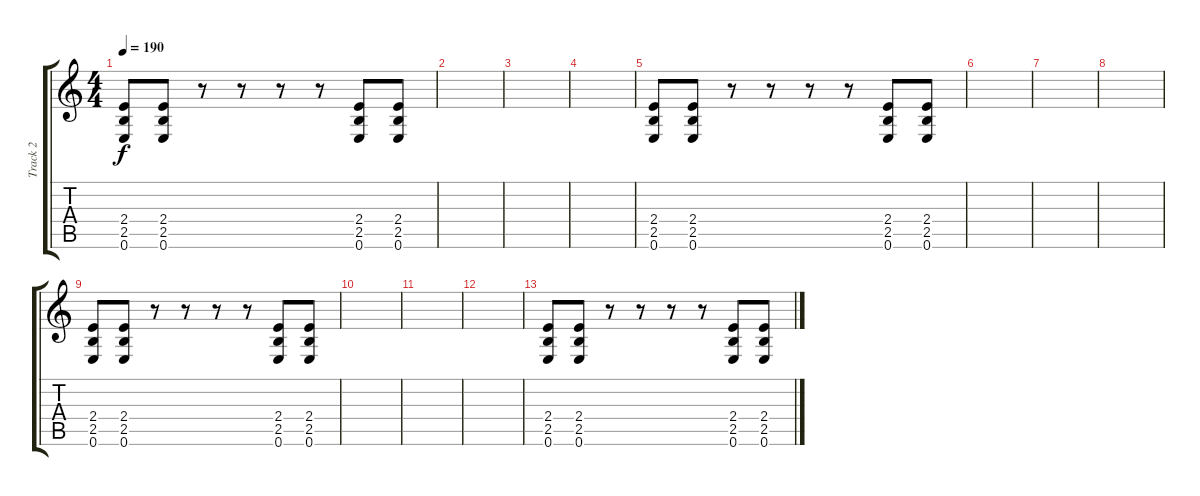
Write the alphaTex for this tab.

\track ("Track 2" "Track 2") {instrument overdrivenguitar}
\staff {score tabs}
\tuning (E4 B3 G3 D3 A2 E2) {hide}
\ts (4 4)
\tempo 190
\clef g2
\ks c
(2.4 2.5 0.6).8{dy f} (2.4 2.5 0.6).8 r.8 r.8 r.8 r.8 (2.4 2.5 0.6).8 (2.4 2.5 0.6).8 |
|
|
|
(2.4 2.5 0.6).8 (2.4 2.5 0.6).8 r.8 r.8 r.8 r.8 (2.4 2.5 0.6).8 (2.4 2.5 0.6).8 |
|
|
|
(2.4 2.5 0.6).8 (2.4 2.5 0.6).8 r.8 r.8 r.8 r.8 (2.4 2.5 0.6).8 (2.4 2.5 0.6).8 |
|
|
|
(2.4 2.5 0.6).8 (2.4 2.5 0.6).8 r.8 r.8 r.8 r.8 (2.4 2.5 0.6).8 (2.4 2.5 0.6).8
